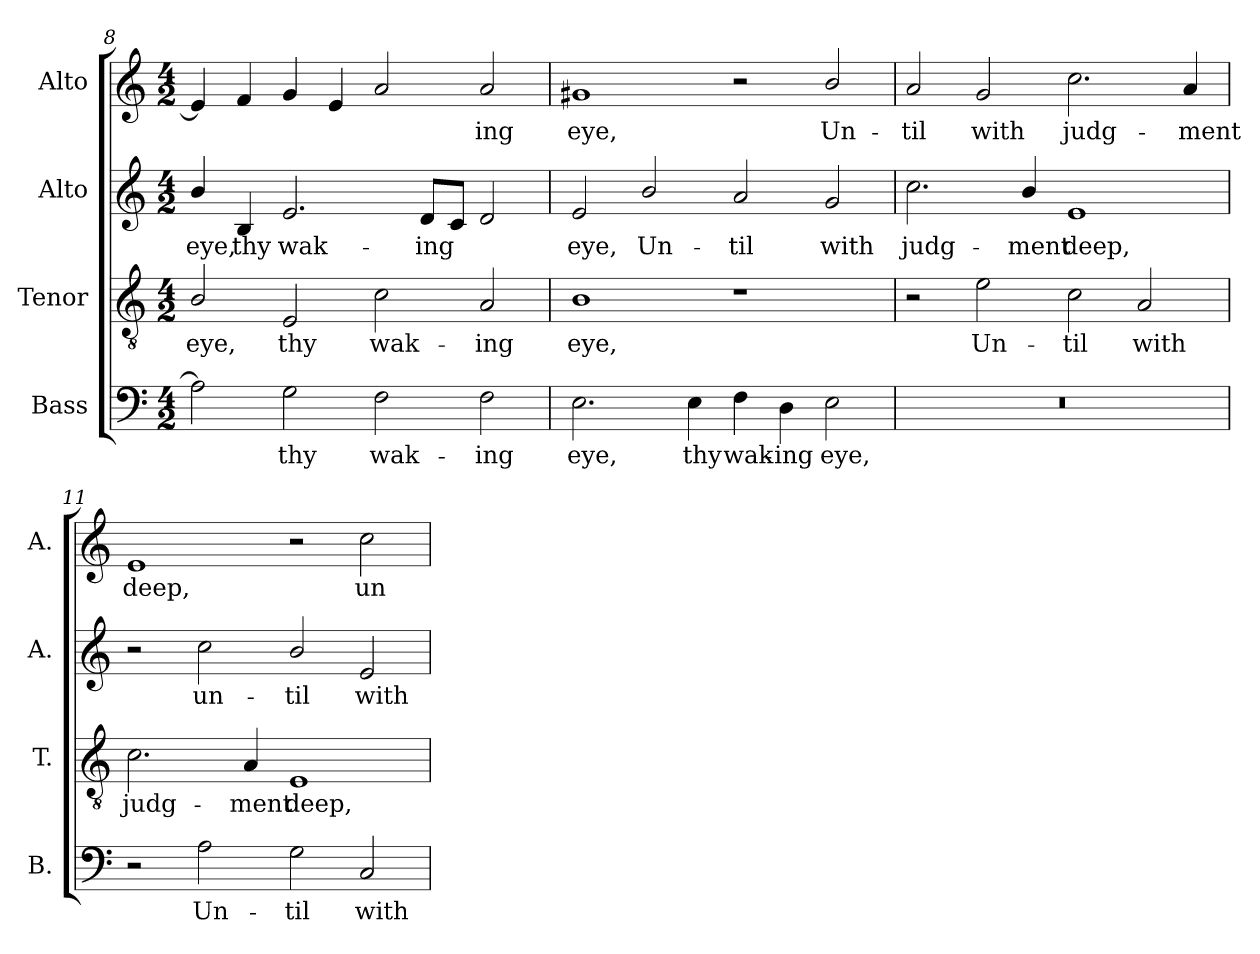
**kern	**text	**kern	**text	**kern	**text	**kern	**text
*part4	*part4	*part3	*part3	*part2	*part2	*part1	*part1
*staff4	*staff4	*staff3	*staff3	*staff2	*staff2	*staff1	*staff1
*I"Bass	*	*I"Tenor	*	*I"Alto	*	*I"Alto	*
*I'B.	*	*I'T.	*	*I'A.	*	*I'A.	*
*clefF4	*	*clefGv2	*	*clefG2	*	*clefG2	*
*	*	*ITrd7c12	*	*	*	*	*
*k[]	*	*k[]	*	*k[]	*	*k[]	*
*C:	*	*C:	*	*C:	*	*C:	*
*M4/2	*	*M4/2	*	*M4/2	*	*M4/2	*
=8	=8	=8	=8	=8	=8	=8	=8
!	!	!	!LO:LY:b:color=#000000	!	!	!	!
!	!	!	!	!	!LO:LY:b:color=#000000	!	!
2Ai\]	.	2BBi/	eye,	4bi/	eye,	4ei/]	.
!	!	!	!	!	!LO:LY:b:color=#000000	!	!
.	.	.	.	4Bi/	thy	4fi/	.
!	!LO:LY:b:color=#000000	!	!	!	!	!	!
!	!	!	!LO:LY:b:color=#000000	!	!	!	!
!	!	!	!	!	!LO:LY:b:color=#000000	!	!
2Gi\	thy	2EEi/	thy	2.ei/	wak-	4gi/	.
.	.	.	.	.	.	4ei/	.
!	!LO:LY:b:color=#000000	!	!	!	!	!	!
!	!	!	!LO:LY:b:color=#000000	!	!	!	!
2Fi\	wak-	2Ci\	wak-	.	.	2ai/	.
!	!	!	!	!	!LO:LY:b:color=#000000	!	!
.	.	.	.	8di/L	-ing	.	.
.	.	.	.	8ci/J	.	.	.
!	!LO:LY:b:color=#000000	!	!	!	!	!	!
!	!	!	!LO:LY:b:color=#000000	!	!	!	!
!	!	!	!	!	!	!	!LO:LY:b:color=#000000
2Fi\	-ing	2AAi/	-ing	2di/	.	2ai/	-ing
!!LO:LB:g=z
=9	=9	=9	=9	=9	=9	=9	=9
!	!LO:LY:b:color=#000000	!	!	!	!	!	!
!	!	!	!LO:LY:b:color=#000000	!	!	!	!
!	!	!	!	!	!LO:LY:b:color=#000000	!	!
!	!	!	!	!	!	!	!LO:LY:b:color=#000000
2.Ei\	eye,	1BBi	eye,	2ei/	eye,	1g#Xi	eye,
!	!	!	!	!	!LO:LY:b:color=#000000	!	!
.	.	.	.	2bi/	Un-	.	.
!	!LO:LY:b:color=#000000	!	!	!	!	!	!
4Ei\	thy	.	.	.	.	.	.
!	!LO:LY:b:color=#000000	!	!	!	!	!	!
!	!	!	!	!	!LO:LY:b:color=#000000	!	!
4Fi\	wak-	1r	.	2ai/	-til	2r	.
!	!LO:LY:b:color=#000000	!	!	!	!	!	!
4Di\	-ing	.	.	.	.	.	.
!	!LO:LY:b:color=#000000	!	!	!	!	!	!
!	!	!	!	!	!LO:LY:b:color=#000000	!	!
!	!	!	!	!	!	!	!LO:LY:b:color=#000000
2Ei\	eye,	.	.	2gi/	with	2bi/	Un-
=10	=10	=10	=10	=10	=10	=10	=10
!LO:N:vis=1	!	!	!	!	!	!	!
!	!	!	!	!	!LO:LY:b:color=#000000	!	!
!	!	!	!	!	!	!	!LO:LY:b:color=#000000
0r	.	2r	.	2.cci\	judg-	2ai/	-til
!	!	!	!LO:LY:b:color=#000000	!	!	!	!
!	!	!	!	!	!	!	!LO:LY:b:color=#000000
.	.	2Ei\	Un-	.	.	2gi/	with
!	!	!	!	!	!LO:LY:b:color=#000000	!	!
.	.	.	.	4bi/	-ment	.	.
!	!	!	!LO:LY:b:color=#000000	!	!	!	!
!	!	!	!	!	!LO:LY:b:color=#000000	!	!
!	!	!	!	!	!	!	!LO:LY:b:color=#000000
.	.	2Ci\	-til	1ei	deep,	2.cci\	judg-
!	!	!	!LO:LY:b:color=#000000	!	!	!	!
.	.	2AAi/	with	.	.	.	.
!	!	!	!	!	!	!	!LO:LY:b:color=#000000
.	.	.	.	.	.	4ai/	-ment
=11	=11	=11	=11	=11	=11	=11	=11
!	!	!	!LO:LY:b:color=#000000	!	!	!	!
!	!	!	!	!	!	!	!LO:LY:b:color=#000000
2r	.	2.Ci\	judg-	2r	.	1ei	deep,
!	!LO:LY:b:color=#000000	!	!	!	!	!	!
!	!	!	!	!	!LO:LY:b:color=#000000	!	!
2Ai\	Un-	.	.	2cci\	un-	.	.
!	!	!	!LO:LY:b:color=#000000	!	!	!	!
.	.	4AAi/	-ment	.	.	.	.
!	!LO:LY:b:color=#000000	!	!	!	!	!	!
!	!	!	!LO:LY:b:color=#000000	!	!	!	!
!	!	!	!	!	!LO:LY:b:color=#000000	!	!
2Gi\	-til	1EEi	deep,	2bi/	-til	2r	.
!	!LO:LY:b:color=#000000	!	!	!	!	!	!
!	!	!	!	!	!LO:LY:b:color=#000000	!	!
!	!	!	!	!	!	!	!LO:LY:b:color=#000000
2Ci/	with	.	.	2ei/	with	2cci\	un-
=	=	=	=	=	=	=	=
*-	*-	*-	*-	*-	*-	*-	*-
